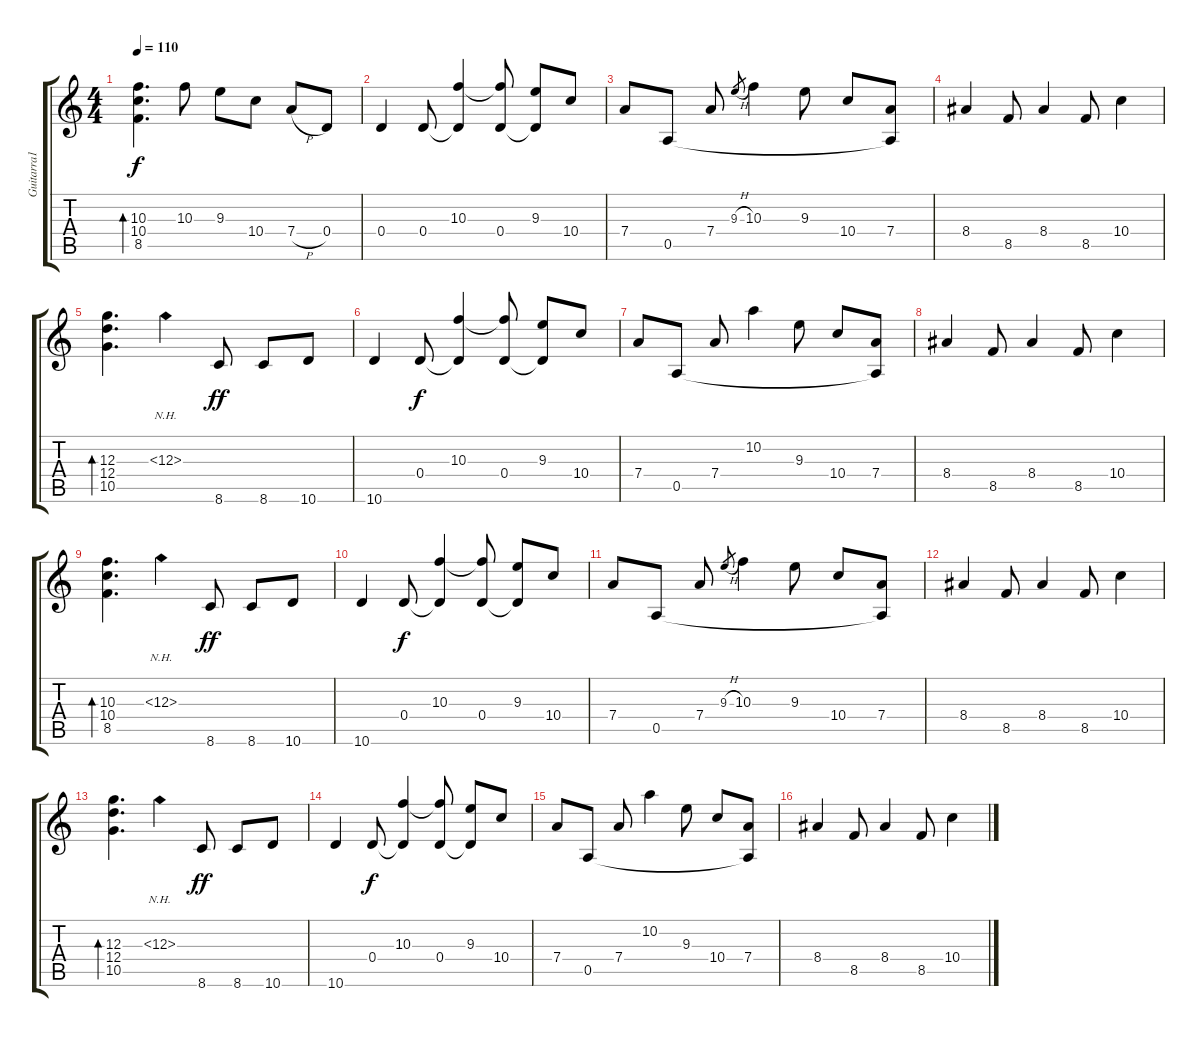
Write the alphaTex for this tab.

\track ("Guitarra1" "Guitarra1") {instrument acousticguitarnylon}
\staff {score tabs}
\tuning (E4 B3 G3 D3 A2 E2) {hide}
\ts (4 4)
\tempo 110
\clef g2
\ks c
(10.3 10.4 8.5).4{d bd 240 dy f} 10.3.8 9.3.8 10.4.8 7.4{h}.8 0.4.8 |
0.4.4 0.4.8 (10.3 0.4{t}).4 (10.3{t} 0.4).8 (9.3 0.4{t}).8 10.4.8 |
7.4.8 0.5.8 7.4.8 9.3{h}.8{gr} 10.3.4 9.3.8 10.4.8 (7.4 0.5{t}).8 |
8.4.4 8.5.8 8.4.4 8.5.8 10.4.4 |
(12.3 12.4 10.5).4{d bd 240} 12.3{nh}.4 8.6.8{dy ff} 8.6.8 10.6.8 |
10.6.4 0.4.8{dy f} (10.3 0.4{t}).4 (10.3{t} 0.4).8 (9.3 0.4{t}).8 10.4.8 |
7.4.8 0.5.8 7.4.8 10.2.4 9.3.8 10.4.8 (7.4 0.5{t}).8 |
8.4.4 8.5.8 8.4.4 8.5.8 10.4.4 |
(10.3 10.4 8.5).4{d bd 240} 12.3{nh}.4 8.6.8{dy ff} 8.6.8 10.6.8 |
10.6.4 0.4.8{dy f} (10.3 0.4{t}).4 (10.3{t} 0.4).8 (9.3 0.4{t}).8 10.4.8 |
7.4.8 0.5.8 7.4.8 9.3{h}.8{gr} 10.3.4 9.3.8 10.4.8 (7.4 0.5{t}).8 |
8.4.4 8.5.8 8.4.4 8.5.8 10.4.4 |
(12.3 12.4 10.5).4{d bd 240} 12.3{nh}.4 8.6.8{dy ff} 8.6.8 10.6.8 |
10.6.4 0.4.8{dy f} (10.3 0.4{t}).4 (10.3{t} 0.4).8 (9.3 0.4{t}).8 10.4.8 |
7.4.8 0.5.8 7.4.8 10.2.4 9.3.8 10.4.8 (7.4 0.5{t}).8 |
8.4.4 8.5.8 8.4.4 8.5.8 10.4.4
